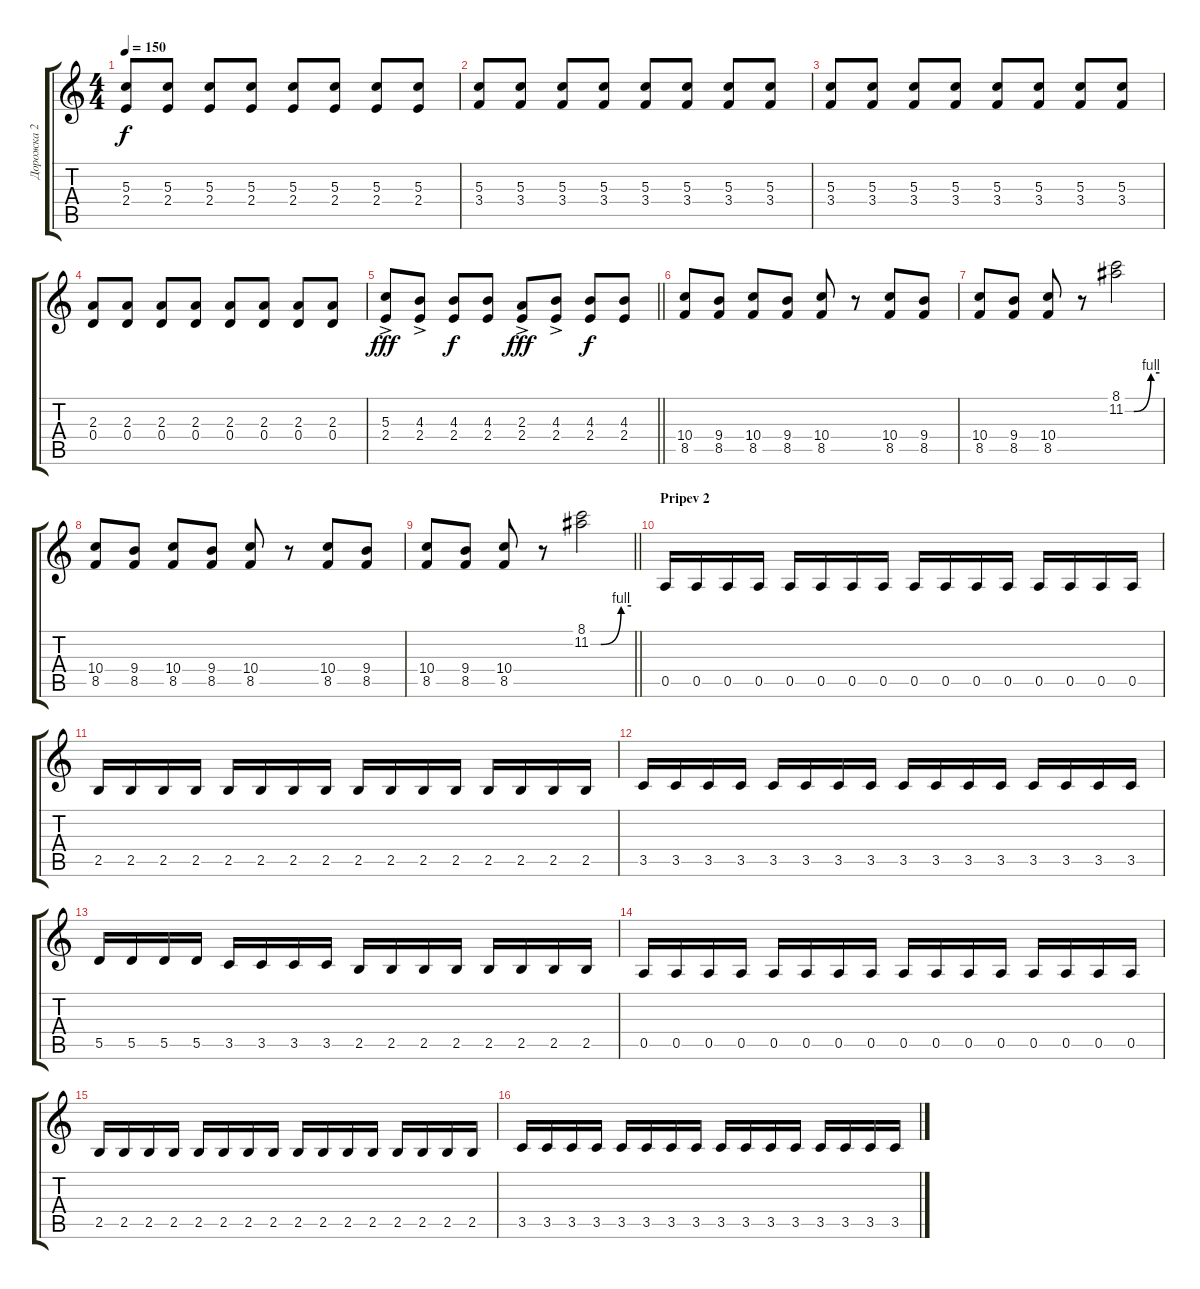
\track ("Дорожка 2" "Дорожка 2") {instrument acousticguitarsteel}
\staff {score tabs}
\tuning (E4 B3 G3 D3 A2 E2) {hide}
\ts (4 4)
\tempo 150
\clef g2
\ks c
(5.3 2.4).8{dy f} (5.3 2.4).8 (5.3 2.4).8 (5.3 2.4).8 (5.3 2.4).8 (5.3 2.4).8 (5.3 2.4).8 (5.3 2.4).8 |
(5.3 3.4).8 (5.3 3.4).8 (5.3 3.4).8 (5.3 3.4).8 (5.3 3.4).8 (5.3 3.4).8 (5.3 3.4).8 (5.3 3.4).8 |
(5.3 3.4).8 (5.3 3.4).8 (5.3 3.4).8 (5.3 3.4).8 (5.3 3.4).8 (5.3 3.4).8 (5.3 3.4).8 (5.3 3.4).8 |
(2.3 0.4).8 (2.3 0.4).8 (2.3 0.4).8 (2.3 0.4).8 (2.3 0.4).8 (2.3 0.4).8 (2.3 0.4).8 (2.3 0.4).8 |
\barLineRight lightlight
(5.3{ac} 2.4).8{dy fff} (4.3{ac} 2.4).8 (4.3 2.4).8{dy f} (4.3 2.4).8 (2.3{ac} 2.4).8{dy fff} (4.3{ac} 2.4).8 (4.3 2.4).8{dy f} (4.3 2.4).8 |
(10.4 8.5).8 (9.4 8.5).8 (10.4 8.5).8 (9.4 8.5).8 (10.4 8.5).8 r.8 (10.4 8.5).8 (9.4 8.5).8 |
(10.4 8.5).8 (9.4 8.5).8 (10.4 8.5).8 r.8 (8.1 11.2{be (custom 0 0 15 0 45 4 60 4)}).2 |
(10.4 8.5).8 (9.4 8.5).8 (10.4 8.5).8 (9.4 8.5).8 (10.4 8.5).8 r.8 (10.4 8.5).8 (9.4 8.5).8 |
\barLineRight lightlight
(10.4 8.5).8 (9.4 8.5).8 (10.4 8.5).8 r.8 (8.1 11.2{be (custom 0 0 15 0 45 4 60 4)}).2 |
\section ("" "Pripev 2")
0.5.16 0.5.16 0.5.16 0.5.16 0.5.16 0.5.16 0.5.16 0.5.16 0.5.16 0.5.16 0.5.16 0.5.16 0.5.16 0.5.16 0.5.16 0.5.16 |
2.5.16 2.5.16 2.5.16 2.5.16 2.5.16 2.5.16 2.5.16 2.5.16 2.5.16 2.5.16 2.5.16 2.5.16 2.5.16 2.5.16 2.5.16 2.5.16 |
3.5.16 3.5.16 3.5.16 3.5.16 3.5.16 3.5.16 3.5.16 3.5.16 3.5.16 3.5.16 3.5.16 3.5.16 3.5.16 3.5.16 3.5.16 3.5.16 |
5.5.16 5.5.16 5.5.16 5.5.16 3.5.16 3.5.16 3.5.16 3.5.16 2.5.16 2.5.16 2.5.16 2.5.16 2.5.16 2.5.16 2.5.16 2.5.16 |
0.5.16 0.5.16 0.5.16 0.5.16 0.5.16 0.5.16 0.5.16 0.5.16 0.5.16 0.5.16 0.5.16 0.5.16 0.5.16 0.5.16 0.5.16 0.5.16 |
2.5.16 2.5.16 2.5.16 2.5.16 2.5.16 2.5.16 2.5.16 2.5.16 2.5.16 2.5.16 2.5.16 2.5.16 2.5.16 2.5.16 2.5.16 2.5.16 |
3.5.16 3.5.16 3.5.16 3.5.16 3.5.16 3.5.16 3.5.16 3.5.16 3.5.16 3.5.16 3.5.16 3.5.16 3.5.16 3.5.16 3.5.16 3.5.16
